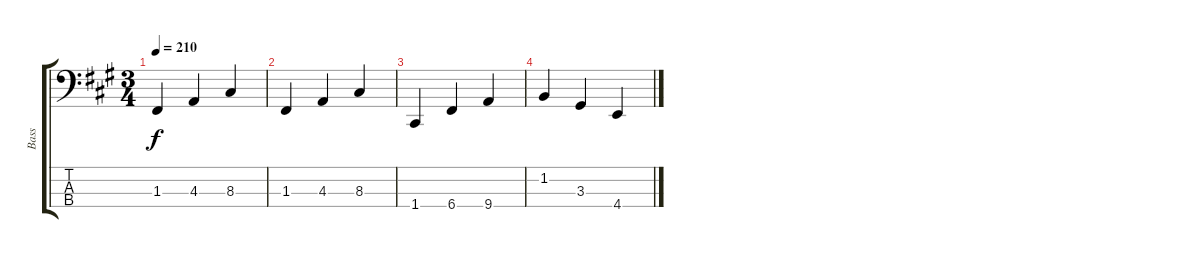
\track ("Bass" "Bass") {instrument electricbassfinger}
\staff {score tabs}
\tuning (Eb2 Bb1 F1 C1) {hide}
\ts (3 4)
\tempo 210
\clef f4
\ks a
1.3.4{dy f} 4.3.4 8.3.4 |
1.3.4 4.3.4 8.3.4 |
1.4.4 6.4.4 9.4.4 |
1.2.4 3.3.4 4.4.4
